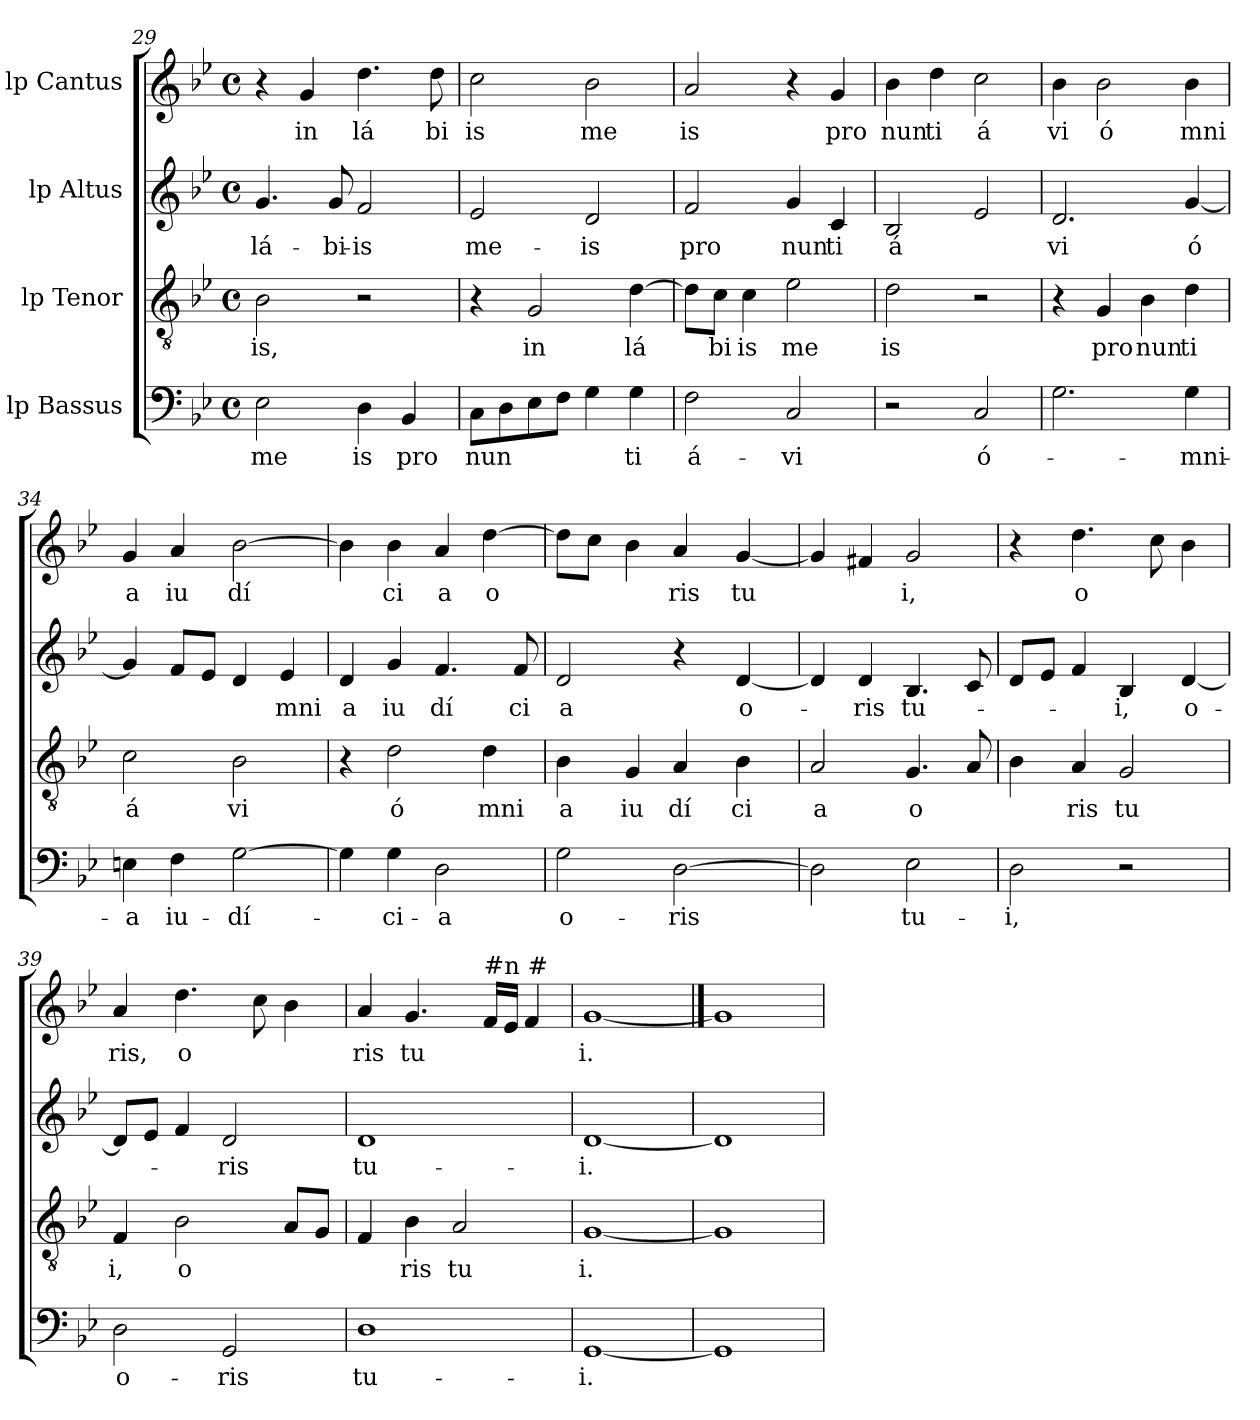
**kern	**text	**kern	**text	**kern	**text	**kern	**text
*part4	*part4	*part3	*part3	*part2	*part2	*part1	*part1
*staff4	*staff4	*staff3	*staff3	*staff2	*staff2	*staff1	*staff1
*I"lp Bassus	*	*I"lp Tenor	*	*I"lp Altus	*	*I"lp Cantus	*
*clefF4	*	*clefGv2	*	*clefG2	*	*clefG2	*
*k[b-e-]	*	*k[b-e-]	*	*k[b-e-]	*	*k[b-e-]	*
*B-:	*	*B-:	*	*B-:	*	*B-:	*
*M4/4	*	*M4/4	*	*M4/4	*	*M4/4	*
*met(c)	*	*met(c)	*	*met(c)	*	*met(c)	*
=29	=29	=29	=29	=29	=29	=29	=29
!	!LO:LY:b:cj	!	!LO:LY:b:cj	!	!LO:LY:b:cj	!	!
2E-\	me	2B-\	is,	4.g/	lá-	4r	.
!	!	!	!	!	!	!	!LO:LY:b:cj
.	.	.	.	.	.	4g/	in
!	!	!	!	!	!LO:LY:b:cj	!	!
.	.	.	.	8g/	-bi-	.	.
!	!LO:LY:b:cj	!	!	!	!LO:LY:b:cj	!	!LO:LY:b:cj
4D\	is	2r	.	2f/	-is	4.dd\	lá
!	!LO:LY:b:cj	!	!	!	!	!	!
4BB-/	pro	.	.	.	.	.	.
!	!	!	!	!	!	!	!LO:LY:b:cj
.	.	.	.	.	.	8dd\	bi
=30	=30	=30	=30	=30	=30	=30	=30
!	!LO:LY:b	!	!	!	!LO:LY:b:cj	!	!LO:LY:b:cj
8C\L	nun	4r	.	2e-/	me-	2cc\	is
8D\	.	.	.	.	.	.	.
!	!	!	!LO:LY:b:cj	!	!	!	!
8E-\	.	2G/	in	.	.	.	.
8F\J	.	.	.	.	.	.	.
!	!	!	!	!	!LO:LY:b:cj	!	!LO:LY:b:cj
4G\	.	.	.	2d/	-is	2b-\	me
!	!LO:LY:b:cj	!	!LO:LY:b:cj	!	!	!	!
4G\	ti	[>4d\	lá	.	.	.	.
!!LO:LB:g=z
=31	=31	=31	=31	=31	=31	=31	=31
!	!LO:LY:b:cj	!	!	!	!LO:LY:b:cj	!	!LO:LY:b:cj
2F\	á-	8d\L]	.	2f/	pro	2a/	is
!	!	!	!LO:LY:b:cj	!	!	!	!
.	.	8c\J	bi	.	.	.	.
!	!	!	!LO:LY:b:cj	!	!	!	!
.	.	4c\	is	.	.	.	.
!	!LO:LY:b:cj	!	!LO:LY:b:cj	!	!LO:LY:b:cj	!	!
2C/	-vi	2e-\	me	4g/	nun	4r	.
!	!	!	!	!	!LO:LY:b:cj	!	!LO:LY:b:cj
.	.	.	.	4c/	ti	4g/	pro
=32	=32	=32	=32	=32	=32	=32	=32
!	!	!	!LO:LY:b:cj	!	!LO:LY:b:cj	!	!LO:LY:b:cj
2r	.	2d\	is	2B-/	á	4b-\	nun
!	!	!	!	!	!	!	!LO:LY:b:cj
.	.	.	.	.	.	4dd\	ti
!	!LO:LY:b:cj	!	!	!	!	!	!LO:LY:b:cj
2C/	ó-	2r	.	2e-/	.	2cc\	á
=33	=33	=33	=33	=33	=33	=33	=33
!	!	!	!	!	!LO:LY:b:cj	!	!LO:LY:b:cj
2.G\	.	4r	.	2.d/	vi	4b-\	vi
!	!	!	!LO:LY:b:cj	!	!	!	!LO:LY:b:cj
.	.	4G/	pro	.	.	2b-\	ó
!	!	!	!LO:LY:b:cj	!	!	!	!
.	.	4B-\	nun	.	.	.	.
!	!LO:LY:b:cj	!	!LO:LY:b:cj	!	!LO:LY:b:cj	!	!LO:LY:b:cj
4G\	-mni-	4d\	ti	[<4g/	ó	4b-\	mni
=34	=34	=34	=34	=34	=34	=34	=34
!	!LO:LY:b:cj	!	!LO:LY:b:cj	!	!	!	!LO:LY:b:cj
4En\	-a	2c\	á	4g/]	.	4g/	a
!	!LO:LY:b:cj	!	!	!	!	!	!LO:LY:b:cj
4F\	iu-	.	.	8f/L	.	4a/	iu
.	.	.	.	8e-/J	.	.	.
!	!LO:LY:b:cj	!	!LO:LY:b:cj	!	!	!	!LO:LY:b:cj
[>2G\	-dí-	2B-\	vi	4d/	.	[>2b-\	dí
!	!	!	!	!	!LO:LY:b:cj	!	!
.	.	.	.	4e-/	mni	.	.
=35	=35	=35	=35	=35	=35	=35	=35
!	!	!	!	!	!LO:LY:b:cj	!	!
4G\]	.	4r	.	4d/	a	4b-\]	.
!	!LO:LY:b:cj	!	!LO:LY:b:cj	!	!LO:LY:b:cj	!	!LO:LY:b:cj
4G\	-ci-	2d\	ó	4g/	iu	4b-\	ci
!	!LO:LY:b:cj	!	!	!	!LO:LY:b:cj	!	!LO:LY:b:cj
2D\	-a	.	.	4.f/	dí	4a/	a
!	!	!	!LO:LY:b:cj	!	!	!	!LO:LY:b:cj
.	.	4d\	mni	.	.	[>4dd\	o
!	!	!	!	!	!LO:LY:b:cj	!	!
.	.	.	.	8f/	ci	.	.
!!LO:LB:g=z
=36	=36	=36	=36	=36	=36	=36	=36
!	!LO:LY:b:cj	!	!LO:LY:b:cj	!	!LO:LY:b:cj	!	!
*	*	*	*	*	*	*^	*
2G\	o-	4B-\	a	2d/	a	8dd\L]	8ryy	.
.	.	.	.	.	.	8cc\J	64ryy	.
.	.	.	.	.	.	.	2ryy	.
!	!	!	!LO:LY:b:cj	!	!	!	!	!
.	.	4G/	iu	.	.	4b-\	.	.
!	!LO:LY:b:cj	!	!LO:LY:b:cj	!	!	!	!	!LO:LY:b:cj
[>2D\	-ris	4A/	dí	4r	.	4a/	.	ris
.	.	.	.	.	.	.	4ryy	.
!	!	!	!LO:LY:b:cj	!	!LO:LY:b:cj	!	!	!LO:LY:b:cj
.	.	4B-\	ci	[<4d/	o-	[<4g/	.	tu
.	.	.	.	.	.	.	16..ryy	.
=37	=37	=37	=37	=37	=37	=37	=37	=37
!	!	!	!LO:LY:b:cj	!	!	!	!	!
*	*	*	*	*	*	*v	*v	*
2D\]	.	2A/	a	4d/]	.	4g/]	.
!	!	!	!	!	!LO:LY:b:cj	!	!
.	.	.	.	4d/	-ris	4f#X/	.
!	!LO:LY:b:cj	!	!LO:LY:b:cj	!	!LO:LY:b:cj	!	!LO:LY:b:cj
2E-\	tu-	4.G/	o	4.B-/	tu-	2g/	i,
.	.	8A/	.	8c/	.	.	.
=38	=38	=38	=38	=38	=38	=38	=38
!	!LO:LY:b:cj	!	!	!	!	!	!
2D\	-i,	4B-\	.	8d/L	.	4r	.
.	.	.	.	8e-/J	.	.	.
!	!	!	!LO:LY:b:cj	!	!	!	!LO:LY:b:cj
.	.	4A/	ris	4f/	.	4.dd\	o
!	!	!	!LO:LY:b:cj	!	!LO:LY:b:cj	!	!
2r	.	2G/	tu	4B-/	-i,	.	.
.	.	.	.	.	.	8cc\	.
!	!	!	!	!	!LO:LY:b:cj	!	!
.	.	.	.	[<4d/	o-	4b-\	.
=39	=39	=39	=39	=39	=39	=39	=39
!	!LO:LY:b:cj	!	!LO:LY:b:cj	!	!	!	!LO:LY:b:cj
2D\	o-	4F/	i,	8d/L]	.	4a/	ris,
.	.	.	.	8e-/J	.	.	.
!	!	!	!LO:LY:b:cj	!	!	!	!LO:LY:b:cj
.	.	2B-\	o	4f/	.	4.dd\	o
!	!LO:LY:b:cj	!	!	!	!LO:LY:b:cj	!	!
2GG/	-ris	.	.	2d/	-ris	.	.
.	.	.	.	.	.	8cc\	.
.	.	8A/L	.	.	.	4b-\	.
.	.	8G/J	.	.	.	.	.
=40	=40	=40	=40	=40	=40	=40	=40
!	!LO:LY:b:cj	!	!	!	!LO:LY:b:cj	!	!LO:LY:b:cj
1D	tu-	4F/	.	1d	tu-	4a/	ris
!	!	!	!LO:LY:b:cj	!	!	!	!LO:LY:b:cj
.	.	4B-\	ris	.	.	4.g/	tu
!	!	!	!LO:LY:b:cj	!	!	!	!
.	.	2A/	tu	.	.	.	.
!	!	!	!	!	!	!LO:TX:a:t=#	!
.	.	.	.	.	.	16f/L	.
!	!	!	!	!	!	!LO:TX:a:t=n #	!
.	.	.	.	.	.	16e-/J	.
.	.	.	.	.	.	4f/	.
=41	=41	=41	=41	=41	=41	=41	=41
!	!LO:LY:b	!	!LO:LY:b	!	!LO:LY:b	!	!LO:LY:b
[1GG	-i.	[1G	i.	[1d	-i.	[1g	i.
=42	==42	=42	==42	=42	==42	==42	==42
1GG]	.	1G]	.	1d]	.	1g]	.
=	=	=	=	=	=	=	=
*-	*-	*-	*-	*-	*-	*-	*-
